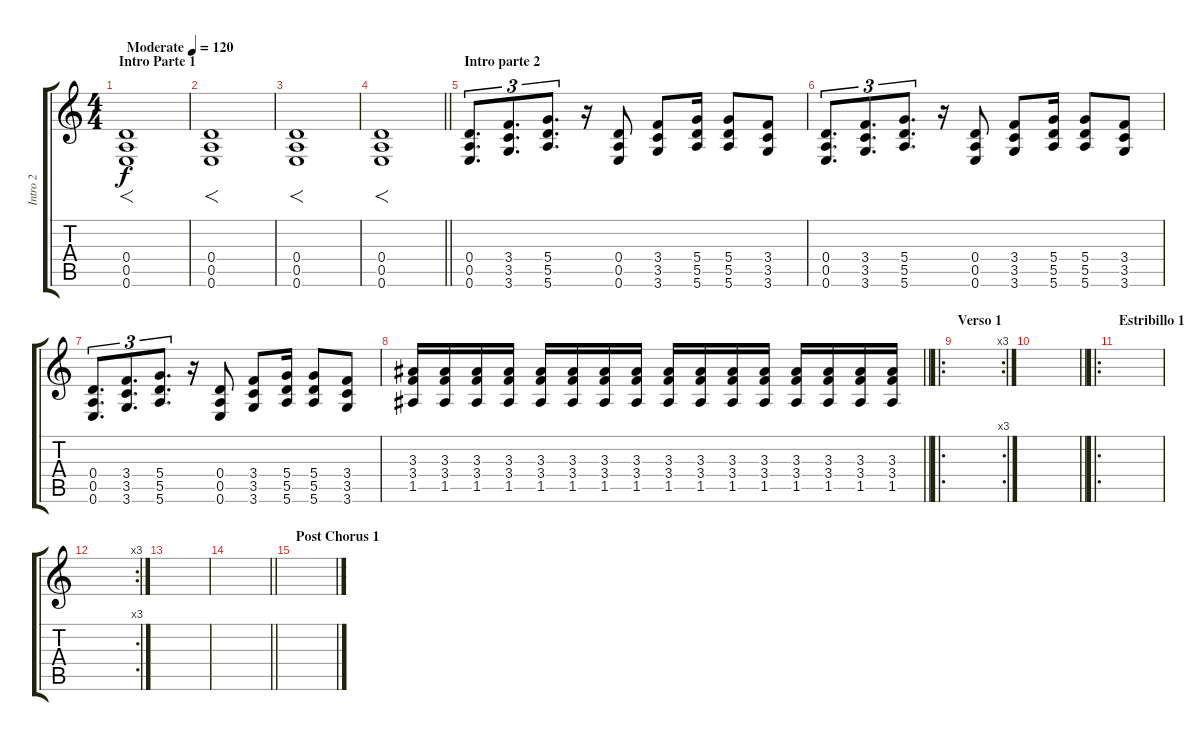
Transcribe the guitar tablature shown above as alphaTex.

\track ("Intro 2" "Intro 2") {instrument overdrivenguitar}
\staff {score tabs}
\tuning (E4 B3 G3 D3 A2 E2) {hide}
\ts (4 4)
\section ("" "Intro Parte 1")
\tempo (120 "Moderate")
\clef g2
\ks c
(0.4 0.5 0.6).1{f dy f instrument overdrivenguitar} |
(0.4 0.5 0.6).1{f} |
(0.4 0.5 0.6).1{f} |
\barLineRight lightlight
(0.4 0.5 0.6).1{f} |
\section ("" "Intro parte 2")
(0.4 0.5 0.6).8{d tu (3 2)} (3.4 3.5 3.6).8{d tu (3 2)} (5.4 5.5 5.6).8{d tu (3 2)} r.16 (0.4 0.5 0.6).8 (3.4 3.5 3.6).8 (5.4 5.5 5.6).16 (5.4 5.5 5.6).8 (3.4 3.5 3.6).8 |
(0.4 0.5 0.6).8{d tu (3 2)} (3.4 3.5 3.6).8{d tu (3 2)} (5.4 5.5 5.6).8{d tu (3 2)} r.16 (0.4 0.5 0.6).8 (3.4 3.5 3.6).8 (5.4 5.5 5.6).16 (5.4 5.5 5.6).8 (3.4 3.5 3.6).8 |
(0.4 0.5 0.6).8{d tu (3 2)} (3.4 3.5 3.6).8{d tu (3 2)} (5.4 5.5 5.6).8{d tu (3 2)} r.16 (0.4 0.5 0.6).8 (3.4 3.5 3.6).8 (5.4 5.5 5.6).16 (5.4 5.5 5.6).8 (3.4 3.5 3.6).8 |
\barLineRight lightlight
(3.3 3.4 1.5).16 (3.3 3.4 1.5).16 (3.3 3.4 1.5).16 (3.3 3.4 1.5).16 (3.3 3.4 1.5).16 (3.3 3.4 1.5).16 (3.3 3.4 1.5).16 (3.3 3.4 1.5).16 (3.3 3.4 1.5).16 (3.3 3.4 1.5).16 (3.3 3.4 1.5).16 (3.3 3.4 1.5).16 (3.3 3.4 1.5).16 (3.3 3.4 1.5).16 (3.3 3.4 1.5).16 (3.3 3.4 1.5).16 |
\ro
\rc 3
\section ("" "Verso 1")
|
\barLineRight lightlight
|
\ro
\section ("" "Estribillo 1")
|
\rc 3
|
|
\barLineRight lightlight
|
\section ("" "Post Chorus 1")
